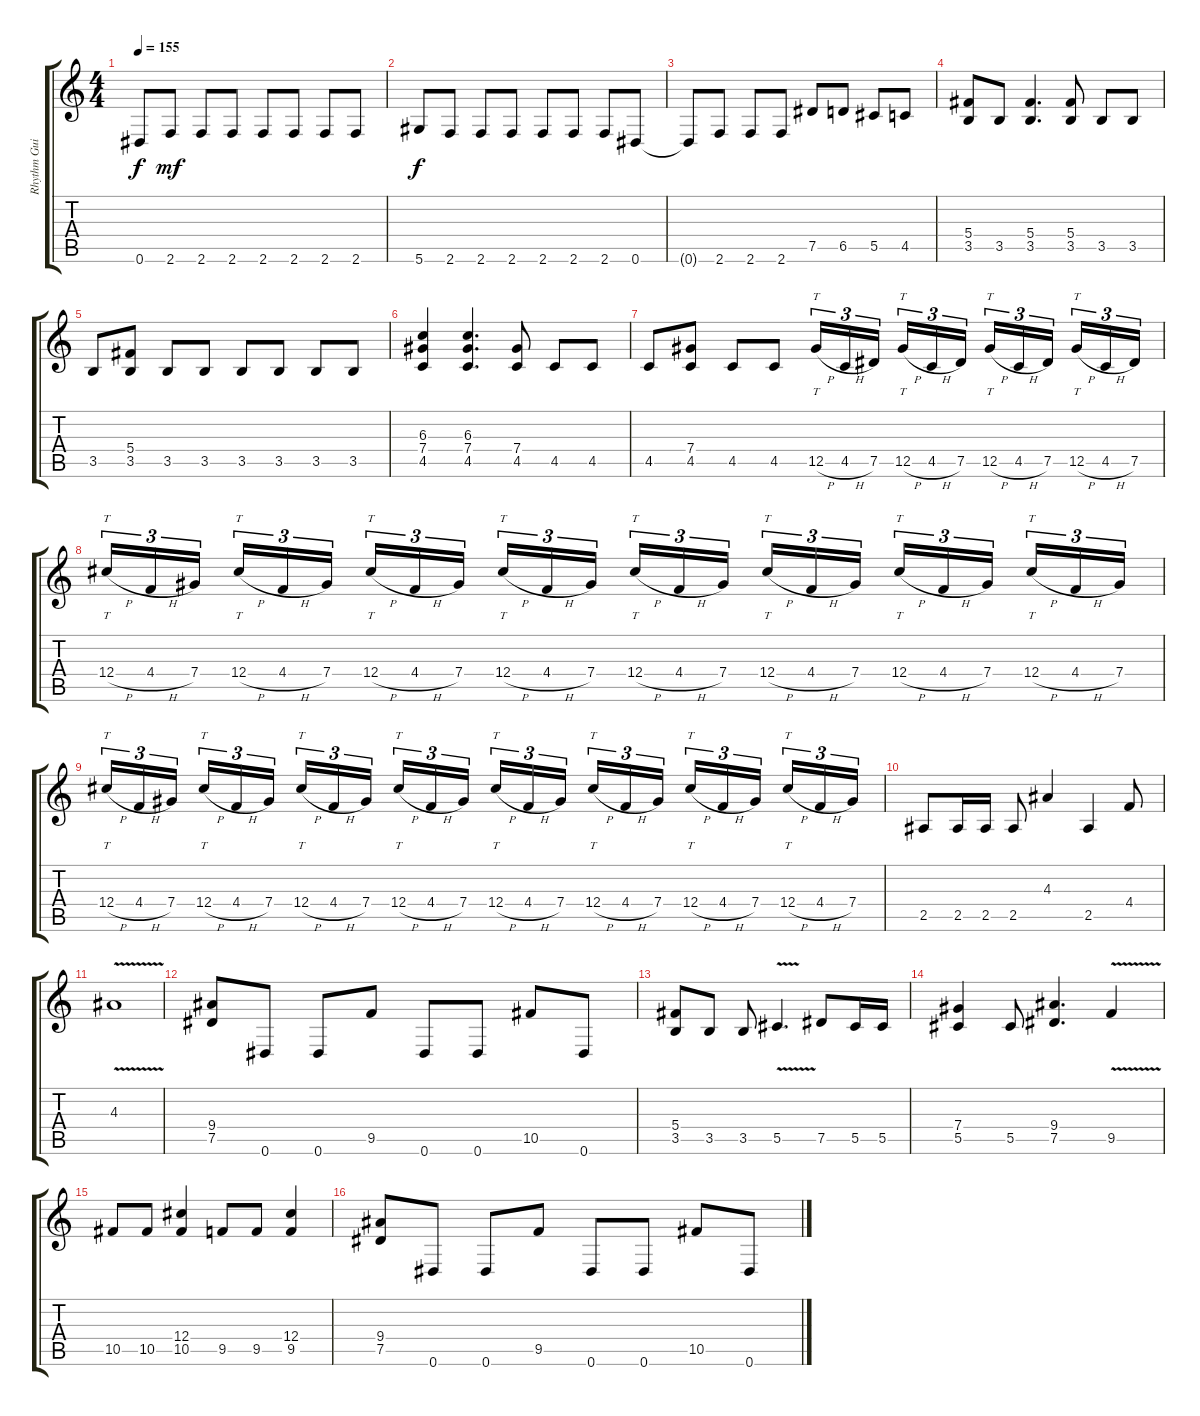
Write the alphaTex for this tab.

\track ("Rhythm Guitar" "Rhythm Gui") {instrument overdrivenguitar}
\staff {score tabs}
\tuning (Eb4 Bb3 Gb3 Db3 Ab2 Eb2) {hide}
\ts (4 4)
\tempo 155
\clef g2
\ks c
0.6{t}.8{dy f} 2.6.8{dy mf} 2.6.8 2.6.8 2.6.8 2.6.8 2.6.8 2.6.8 |
5.6.8{dy f} 2.6.8 2.6.8 2.6.8 2.6.8 2.6.8 2.6.8 0.6.8 |
0.6{t}.8 2.6.8 2.6.8 2.6.8 7.5.8 6.5.8 5.5.8 4.5.8 |
(5.4 3.5).8 3.5.8 (5.4 3.5).4{d} (5.4 3.5).8 3.5.8 3.5.8 |
3.5.8 (5.4 3.5).8 3.5.8 3.5.8 3.5.8 3.5.8 3.5.8 3.5.8 |
(6.3 7.4 4.5).4 (6.3 7.4 4.5).4{d} (7.4 4.5).8 4.5.8 4.5.8 |
4.5.8 (7.4 4.5).8 4.5.8 4.5.8 12.5{h}.16{tt tu (3 2)} 4.5{h}.16{tu (3 2)} 7.5.16{tu (3 2) beam splitsecondary} 12.5{h}.16{tt tu (3 2)} 4.5{h}.16{tu (3 2)} 7.5.16{tu (3 2)} 12.5{h}.16{tt tu (3 2)} 4.5{h}.16{tu (3 2)} 7.5.16{tu (3 2) beam splitsecondary} 12.5{h}.16{tt tu (3 2)} 4.5{h}.16{tu (3 2)} 7.5.16{tu (3 2)} |
12.4{h}.16{tt tu (3 2)} 4.4{h}.16{tu (3 2)} 7.4.16{tu (3 2) beam splitsecondary} 12.4{h}.16{tt tu (3 2)} 4.4{h}.16{tu (3 2)} 7.4.16{tu (3 2)} 12.4{h}.16{tt tu (3 2)} 4.4{h}.16{tu (3 2)} 7.4.16{tu (3 2) beam splitsecondary} 12.4{h}.16{tt tu (3 2)} 4.4{h}.16{tu (3 2)} 7.4.16{tu (3 2)} 12.4{h}.16{tt tu (3 2)} 4.4{h}.16{tu (3 2)} 7.4.16{tu (3 2) beam splitsecondary} 12.4{h}.16{tt tu (3 2)} 4.4{h}.16{tu (3 2)} 7.4.16{tu (3 2)} 12.4{h}.16{tt tu (3 2)} 4.4{h}.16{tu (3 2)} 7.4.16{tu (3 2) beam splitsecondary} 12.4{h}.16{tt tu (3 2)} 4.4{h}.16{tu (3 2)} 7.4.16{tu (3 2)} |
12.4{h}.16{tt tu (3 2)} 4.4{h}.16{tu (3 2)} 7.4.16{tu (3 2) beam splitsecondary} 12.4{h}.16{tt tu (3 2)} 4.4{h}.16{tu (3 2)} 7.4.16{tu (3 2)} 12.4{h}.16{tt tu (3 2)} 4.4{h}.16{tu (3 2)} 7.4.16{tu (3 2) beam splitsecondary} 12.4{h}.16{tt tu (3 2)} 4.4{h}.16{tu (3 2)} 7.4.16{tu (3 2)} 12.4{h}.16{tt tu (3 2)} 4.4{h}.16{tu (3 2)} 7.4.16{tu (3 2) beam splitsecondary} 12.4{h}.16{tt tu (3 2)} 4.4{h}.16{tu (3 2)} 7.4.16{tu (3 2)} 12.4{h}.16{tt tu (3 2)} 4.4{h}.16{tu (3 2)} 7.4.16{tu (3 2) beam splitsecondary} 12.4{h}.16{tt tu (3 2)} 4.4{h}.16{tu (3 2)} 7.4.16{tu (3 2)} |
2.5.8 2.5.16 2.5.16 2.5.8 4.3.4 2.5.4 4.4.8 |
4.3{v}.1 |
(9.4 7.5).8{volume 12} 0.6.8 0.6.8 9.5.8 0.6.8 0.6.8 10.5.8 0.6.8 |
(5.4 3.5).8 3.5.8 3.5.8 5.5{v}.4{d} 7.5.8 5.5.16 5.5.16 |
(7.4 5.5).4 5.5.8 (9.4 7.5).4{d} 9.5{v}.4 |
10.5.8 10.5.8 (12.4 10.5).4 9.5.8 9.5.8 (12.4 9.5).4 |
(9.4 7.5).8 0.6.8 0.6.8 9.5.8 0.6.8 0.6.8 10.5.8 0.6.8
